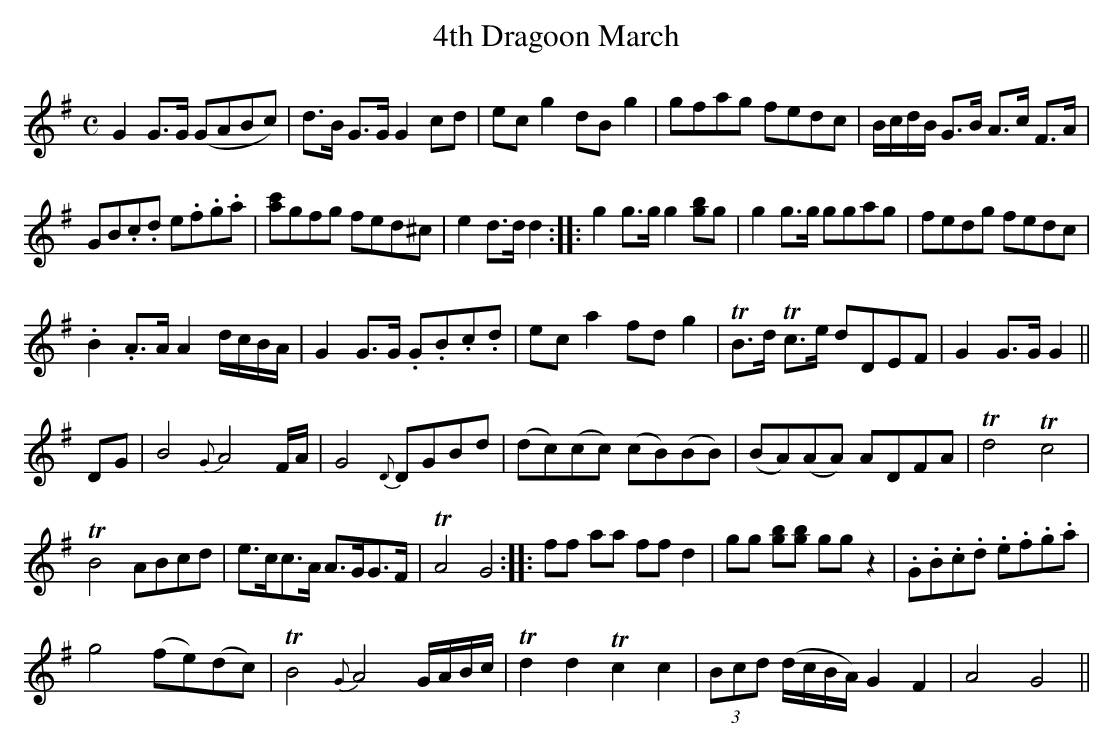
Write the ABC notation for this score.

X:1
T:4th Dragoon March
M:C
L:1/8
K:G
G2 G>G (GABc)|d>B G>G G2 cd|ec g2 dB g2|gfag fedc|B/c/d/B/ G>B A>c F>A|
GB.c.d e.f.g.a|[ac']gfg fed^c|e2 d>d d2::g2 g>g g2 [gb]g|g2 g>g ggag|fedg fedc|
.B2 .A>A A2 d/c/B/A/|G2 G>G .G.B.c.d|ec a2 fd g2|TB>d Tc>e dDEF|G2 G>G G2||
DG|B4 {G}A4 F/A/|G4 {D}DGBd|(dc)(cc) (cB)(BB)|(BA)(AA) ADFA|Td4 Tc4|
TB4 ABcd|e>cc>A A>GG>F|TA4 G4::ff aa ff d2|gg [gb][gb] gg z2|.G.B.c.d  .e.f.g.a|
g4 (fe)(dc)|TB4 {G}A4 G/A/B/c/|Td2d2 Tc2c2|(3Bcd (d/c/B/A/) G2F2|A4 G4||
